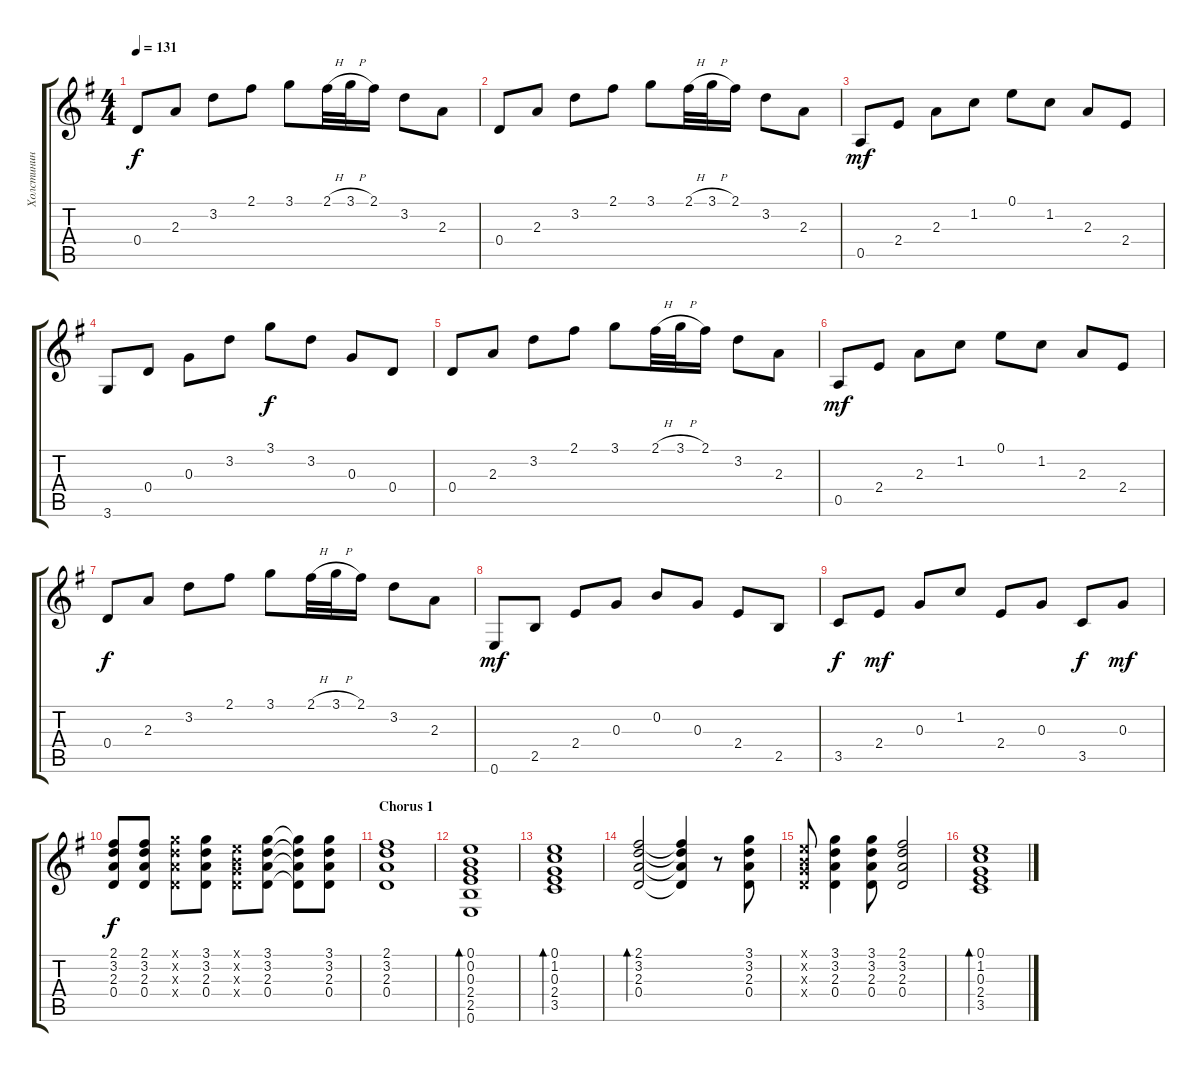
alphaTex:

\track ("Холстинин" "Холстинин") {instrument acousticguitarsteel}
\staff {score tabs}
\tuning (E4 B3 G3 D3 A2 E2) {hide}
\ts (4 4)
\tempo 131
\clef g2
\ks g
0.4.8{dy f} 2.3.8 3.2.8 2.1.8 3.1.8 2.1{h}.32 3.1{h}.32 2.1.16 3.2.8 2.3.8 |
0.4.8 2.3.8 3.2.8 2.1.8 3.1.8 2.1{h}.32 3.1{h}.32 2.1.16 3.2.8 2.3.8 |
0.5.8{dy mf} 2.4.8 2.3.8 1.2.8 0.1.8 1.2.8 2.3.8 2.4.8 |
3.6.8 0.4.8 0.3.8 3.2.8 3.1.8{dy f} 3.2.8 0.3.8 0.4.8 |
0.4.8 2.3.8 3.2.8 2.1.8 3.1.8 2.1{h}.32 3.1{h}.32 2.1.16 3.2.8 2.3.8 |
0.5.8{dy mf} 2.4.8 2.3.8 1.2.8 0.1.8 1.2.8 2.3.8 2.4.8 |
0.4.8{dy f} 2.3.8 3.2.8 2.1.8 3.1.8 2.1{h}.32 3.1{h}.32 2.1.16 3.2.8 2.3.8 |
0.6.8{dy mf} 2.5.8 2.4.8 0.3.8 0.2.8 0.3.8 2.4.8 2.5.8 |
3.5.8{dy f} 2.4.8{dy mf} 0.3.8 1.2.8 2.4.8 0.3.8 3.5.8{dy f} 0.3.8{dy mf} |
(2.1 3.2 2.3 0.4).8{dy f} (2.1 3.2 2.3 0.4).8 (3.1{x} 3.2{x} 2.3{x} 0.4{x}).8 (3.1 3.2 2.3 0.4).8 (0.1{x} 0.2{x} 0.3{x} 0.4{x}).8 (3.1 3.2 2.3 0.4).8 (3.1{t} 3.2{t} 2.3{t} 0.4{t}).8 (3.1 3.2 2.3 0.4).8 |
\section ("" "Chorus 1")
(2.1 3.2 2.3 0.4).1 |
(0.1 0.2 0.3 2.4 2.5 0.6).1{bd 120} |
(0.1 1.2 0.3 2.4 3.5).1{bd 120} |
(2.1 3.2 2.3 0.4).2{bd 120} (2.1{t} 3.2{t} 2.3{t} 0.4{t}).4 r.8 (3.1 3.2 2.3 0.4).8 |
(0.1{x} 0.2{x} 0.3{x} 0.4{x}).8 (3.1 3.2 2.3 0.4).4 (3.1 3.2 2.3 0.4).8 (2.1 3.2 2.3 0.4).2 |
(0.1 1.2 0.3 2.4 3.5).1{bd 120}
